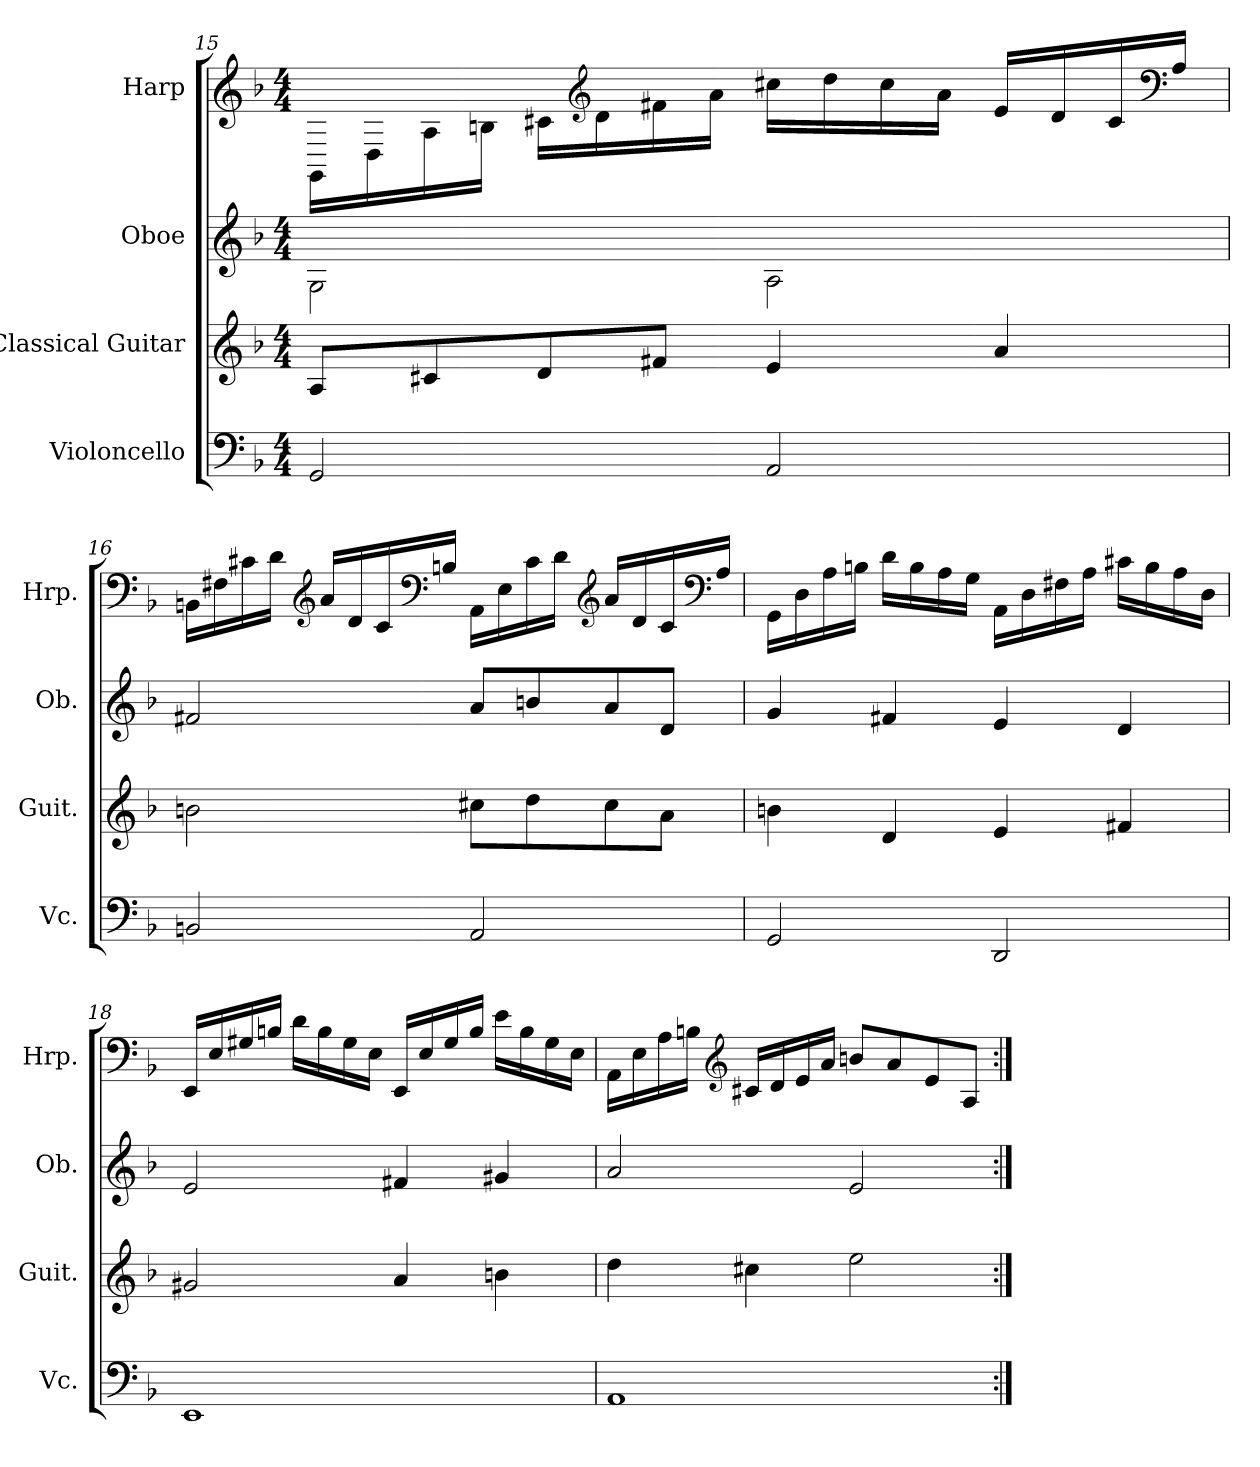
**kern	**kern	**kern	**kern
*part4	*part3	*part2	*part1
*staff4	*staff3	*staff2	*staff1
*I"Violoncello	*I"Classical Guitar	*I"Oboe	*I"Harp
*I'Vc.	*I'Guit.	*I'Ob.	*I'Hrp.
*clefF4	*clefG2	*clefG2	*clefG2
*k[b-]	*k[b-]	*k[b-]	*k[b-]
*M4/4	*M4/4	*M4/4	*M4/4
=15	=15	=15	=15
2GG/	8A/L	2G\	16GG\LL
.	.	.	16D\
.	8c#X/	.	16A\
.	.	.	16Bn\JJ
.	8d/	.	16c#X\LL
*	*	*	*clefG2
.	.	.	16d\
.	8f#X/J	.	16f#X\
.	.	.	16a\JJ
2AA/	4e/	2A\	16cc#X\LL
.	.	.	16dd\
.	.	.	16cc#\
.	.	.	16a\JJ
.	4a/	.	16e/LL
.	.	.	16d/
.	.	.	16c#/
*	*	*	*clefF4
.	.	.	16A/JJ
=16	=16	=16	=16
2BBn/	2bn\	2f#X/	16BBn\LL
.	.	.	16F#X\
.	.	.	16c#X\
.	.	.	16d\JJ
*	*	*	*clefG2
.	.	.	16a/LL
.	.	.	16d/
.	.	.	16c#/
*	*	*	*clefF4
.	.	.	16Bn/JJ
2AA/	8cc#X\L	8a/L	16AA\LL
.	.	.	16E\
.	8dd\	8bn/	16c#\
.	.	.	16d\JJ
*	*	*	*clefG2
.	8cc#\	8a/	16a/LL
.	.	.	16d/
.	8a\J	8d/J	16c#/
*	*	*	*clefF4
.	.	.	16A/JJ
=17	=17	=17	=17
2GG/	4bn\	4g/	16GG\LL
.	.	.	16D\
.	.	.	16A\
.	.	.	16Bn\JJ
.	4d/	4f#X/	16d\LL
.	.	.	16B\
.	.	.	16A\
.	.	.	16G\JJ
2DD/	4e/	4e/	16AA\LL
.	.	.	16D\
.	.	.	16F#X\
.	.	.	16A\JJ
.	4f#X/	4d/	16c#X\LL
.	.	.	16B\
.	.	.	16A\
.	.	.	16D\JJ
=18	=18	=18	=18
1EE	2g#X/	2e/	16EE/LL
.	.	.	16E/
.	.	.	16G#X/
.	.	.	16Bn/JJ
.	.	.	16d\LL
.	.	.	16B\
.	.	.	16G#\
.	.	.	16E\JJ
.	4a/	4f#X/	16EE/LL
.	.	.	16E/
.	.	.	16G#/
.	.	.	16B/JJ
.	4bn\	4g#X/	16e\LL
.	.	.	16B\
.	.	.	16G#\
.	.	.	16E\JJ
=19	=19	=19	=19
1AA	4dd\	2a/	16AA\LL
.	.	.	16E\
.	.	.	16A\
.	.	.	16Bn\JJ
*	*	*	*clefG2
.	4cc#X\	.	16c#X/LL
.	.	.	16d/
.	.	.	16e/
.	.	.	16a/JJ
.	2ee\	2e/	8bn/L
.	.	.	8a/
.	.	.	8e/
.	.	.	8A/J
=:|!	=:|!	=:|!	=:|!
*-	*-	*-	*-
